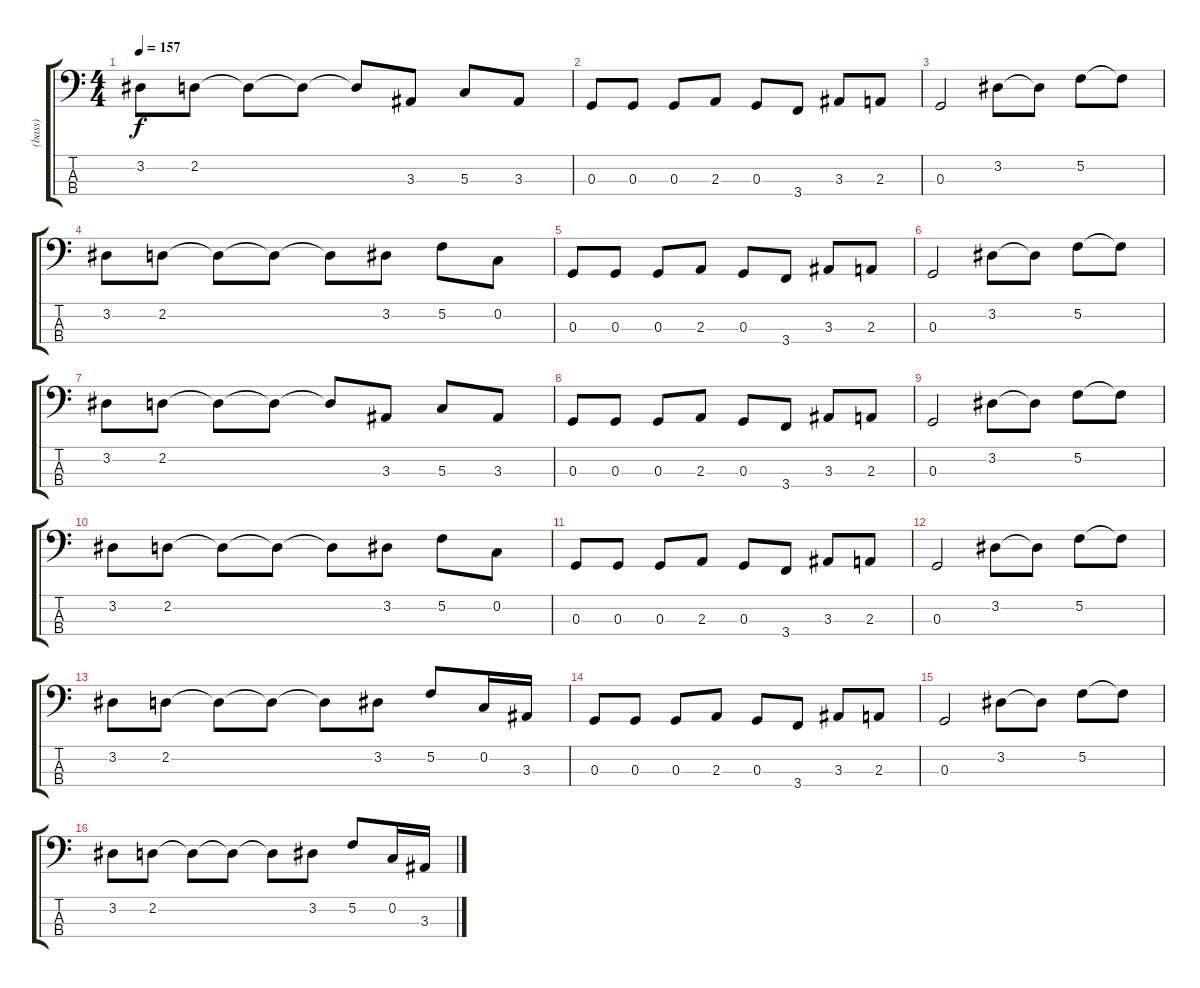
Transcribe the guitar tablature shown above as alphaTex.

\track ("(bass)" "(bass)") {instrument electricbassfinger}
\staff {score tabs}
\tuning (F2 C2 G1 D1) {hide}
\ts (4 4)
\tempo 157
\clef f4
\ks c
3.2.8{dy f} 2.2.8 2.2{t}.8 2.2{t}.8 2.2{t}.8 3.3.8 5.3.8 3.3.8 |
0.3.8 0.3.8 0.3.8 2.3.8 0.3.8 3.4.8 3.3.8 2.3.8 |
0.3.2 3.2.8 3.2{t}.8 5.2.8 5.2{t}.8 |
3.2.8 2.2.8 2.2{t}.8 2.2{t}.8 2.2{t}.8 3.2.8 5.2.8 0.2.8 |
0.3.8 0.3.8 0.3.8 2.3.8 0.3.8 3.4.8 3.3.8 2.3.8 |
0.3.2 3.2.8 3.2{t}.8 5.2.8 5.2{t}.8 |
3.2.8 2.2.8 2.2{t}.8 2.2{t}.8 2.2{t}.8 3.3.8 5.3.8 3.3.8 |
0.3.8 0.3.8 0.3.8 2.3.8 0.3.8 3.4.8 3.3.8 2.3.8 |
0.3.2 3.2.8 3.2{t}.8 5.2.8 5.2{t}.8 |
3.2.8 2.2.8 2.2{t}.8 2.2{t}.8 2.2{t}.8 3.2.8 5.2.8 0.2.8 |
0.3.8 0.3.8 0.3.8 2.3.8 0.3.8 3.4.8 3.3.8 2.3.8 |
0.3.2 3.2.8 3.2{t}.8 5.2.8 5.2{t}.8 |
3.2.8 2.2.8 2.2{t}.8 2.2{t}.8 2.2{t}.8 3.2.8 5.2.8 0.2.16 3.3.16 |
0.3.8 0.3.8 0.3.8 2.3.8 0.3.8 3.4.8 3.3.8 2.3.8 |
0.3.2 3.2.8 3.2{t}.8 5.2.8 5.2{t}.8 |
3.2.8 2.2.8 2.2{t}.8 2.2{t}.8 2.2{t}.8 3.2.8 5.2.8 0.2.16 3.3.16
